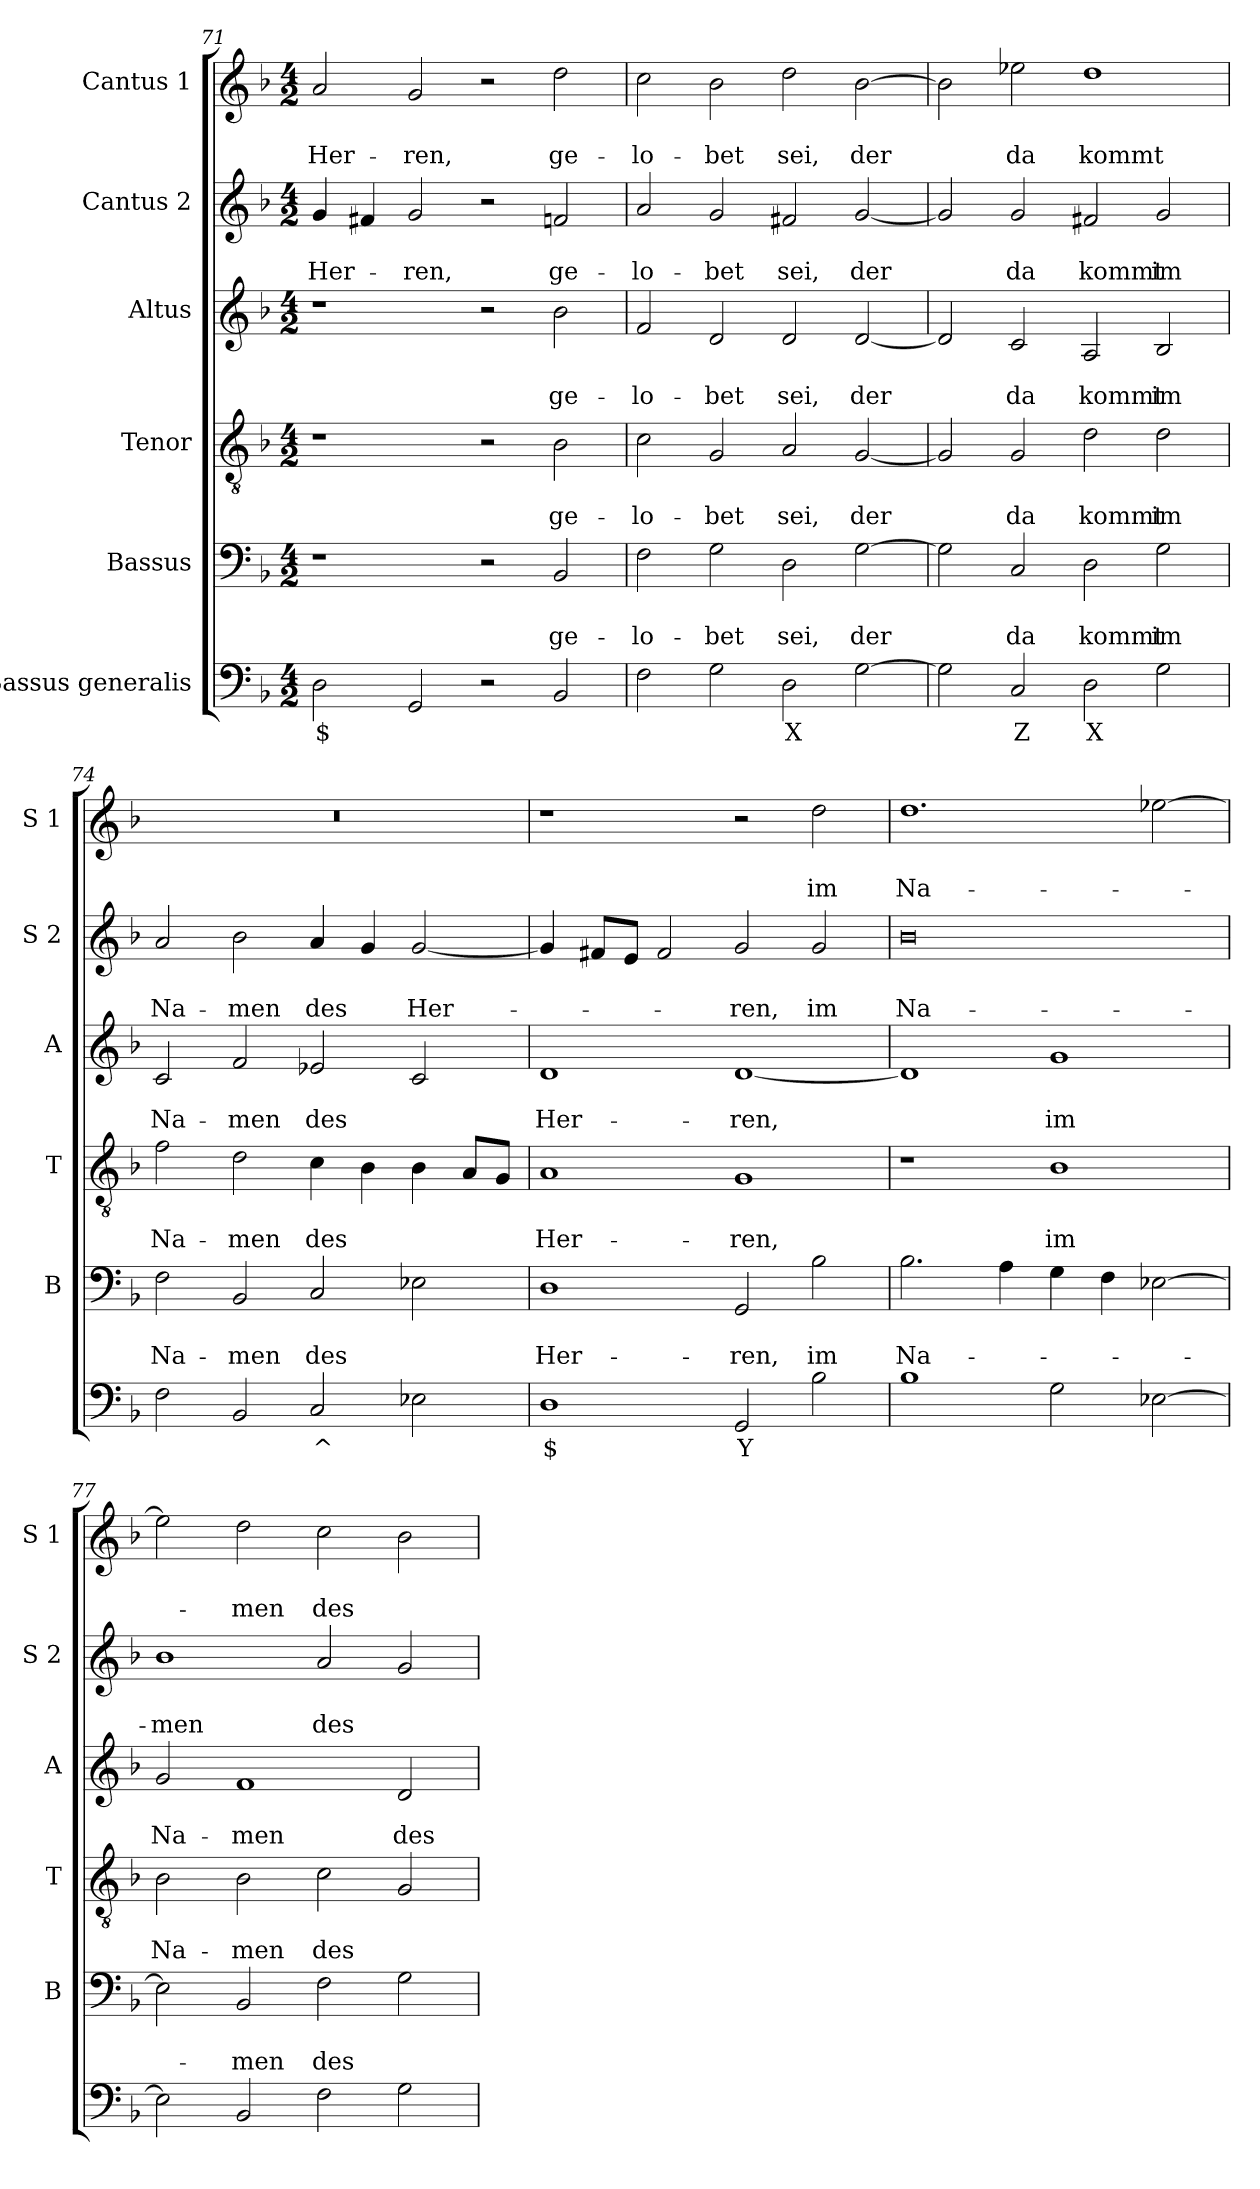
**kern	**text	**kern	**text	**text	**kern	**text	**text	**kern	**text	**text	**kern	**text	**text	**kern	**text	**text
*part6	*part6	*part5	*part5	*part5	*part4	*part4	*part4	*part3	*part3	*part3	*part2	*part2	*part2	*part1	*part1	*part1
*staff6	*staff6	*staff5	*staff5	*staff5	*staff4	*staff4	*staff4	*staff3	*staff3	*staff3	*staff2	*staff2	*staff2	*staff1	*staff1	*staff1
*I"Bassus generalis	*	*I"Bassus	*	*	*I"Tenor	*	*	*I"Altus	*	*	*I"Cantus 2	*	*	*I"Cantus 1	*	*
*	*	*I'B	*	*	*I'T	*	*	*I'A	*	*	*I'S 2	*	*	*I'S 1	*	*
!!LO:LB:g=z
*clefF4	*	*clefF4	*	*	*clefGv2	*	*	*clefG2	*	*	*clefG2	*	*	*clefG2	*	*
*k[b-]	*	*k[b-]	*	*	*k[b-]	*	*	*k[b-]	*	*	*k[b-]	*	*	*k[b-]	*	*
*F:	*	*F:	*	*	*F:	*	*	*F:	*	*	*F:	*	*	*F:	*	*
*M4/2	*	*M4/2	*	*	*M4/2	*	*	*M4/2	*	*	*M4/2	*	*	*M4/2	*	*
=71	=71	=71	=71	=71	=71	=71	=71	=71	=71	=71	=71	=71	=71	=71	=71	=71
*^	*	*	*	*	*	*	*	*	*	*	*	*	*	*	*	*
!	!	!LO:LY:b	!	!	!	!	!	!	!	!	!	!	!	!LO:LY:b	!	!	!LO:LY:b
2D\	4ryy	$	1r	.	.	1r	.	.	1r	.	.	4g/	.	Her-	2a/	.	Her-
!	!	!LO:LY:b	!	!	!	!	!	!	!	!	!	!	!	!	!	!	!
.	4ryy	X	.	.	.	.	.	.	.	.	.	4f#X/	.	.	.	.	.
!	!	!	!	!	!	!	!	!	!	!	!	!	!	!LO:LY:b	!	!	!LO:LY:b
2GG/	2ryy	.	.	.	.	.	.	.	.	.	.	2g/	.	-ren,	2g/	.	-ren,
2r	1ryy	.	2r	.	.	2r	.	.	2r	.	.	2r	.	.	2r	.	.
!	!	!	!	!	!LO:LY:b	!	!	!LO:LY:b	!	!	!LO:LY:b	!	!	!LO:LY:b	!	!	!LO:LY:b
2BB-/	.	.	2BB-/	.	ge-	2B-\	.	ge-	2b-\	.	ge-	2fn/	.	ge-	2dd\	.	ge-
*v	*v	*	*	*	*	*	*	*	*	*	*	*	*	*	*	*	*
=72	=72	=72	=72	=72	=72	=72	=72	=72	=72	=72	=72	=72	=72	=72	=72	=72
!	!	!	!	!LO:LY:b	!	!	!LO:LY:b	!	!	!LO:LY:b	!	!	!LO:LY:b	!	!	!LO:LY:b
2F\	.	2F\	.	-lo-	2c\	.	-lo-	2f/	.	-lo-	2a/	.	-lo-	2cc\	.	-lo-
!	!	!	!	!LO:LY:b	!	!	!LO:LY:b	!	!	!LO:LY:b	!	!	!LO:LY:b	!	!	!LO:LY:b
2G\	.	2G\	.	-bet	2G/	.	-bet	2d/	.	-bet	2g/	.	-bet	2b-\	.	-bet
!	!LO:LY:b	!	!	!LO:LY:b	!	!	!LO:LY:b	!	!	!LO:LY:b	!	!	!LO:LY:b	!	!	!LO:LY:b
2D\	X	2D\	.	sei,	2A/	.	sei,	2d/	.	sei,	2f#X/	.	sei,	2dd\	.	sei,
!	!	!	!	!LO:LY:b	!	!	!LO:LY:b	!	!	!LO:LY:b	!	!	!LO:LY:b	!	!	!LO:LY:b
[2G\	.	[2G\	.	der	[2G/	.	der	[2d/	.	der	[2g/	.	der	[2b-\	.	der
=73	=73	=73	=73	=73	=73	=73	=73	=73	=73	=73	=73	=73	=73	=73	=73	=73
2G\]	.	2G\]	.	.	2G/]	.	.	2d/]	.	.	2g/]	.	.	2b-\]	.	.
!	!LO:LY:b	!	!	!LO:LY:b	!	!	!LO:LY:b	!	!	!LO:LY:b	!	!	!LO:LY:b	!	!	!LO:LY:b
2C/	Z	2C/	.	da	2G/	.	da	2c/	.	da	2g/	.	da	2ee-X\	.	da
!	!LO:LY:b	!	!	!LO:LY:b	!	!	!LO:LY:b	!	!	!LO:LY:b	!	!	!LO:LY:b	!	!	!LO:LY:b
2D\	X	2D\	.	kommt	2d\	.	kommt	2A/	.	kommt	2f#X/	.	kommt	1dd	.	kommt
!	!	!	!	!LO:LY:b	!	!	!LO:LY:b	!	!	!LO:LY:b	!	!	!LO:LY:b	!	!	!
2G\	.	2G\	.	im	2d\	.	im	2B-/	.	im	2g/	.	im	.	.	.
=74	=74	=74	=74	=74	=74	=74	=74	=74	=74	=74	=74	=74	=74	=74	=74	=74
*^	*	*	*	*	*	*	*	*	*	*	*	*	*	*	*	*
!	!	!	!	!	!LO:LY:b	!	!	!LO:LY:b	!	!	!LO:LY:b	!	!	!LO:LY:b	!	!	!
2F\	2ryy	.	2F\	.	Na-	2f\	.	Na-	2c/	.	Na-	2a/	.	Na-	0r	.	.
!	!	!	!	!	!LO:LY:b	!	!	!LO:LY:b	!	!	!LO:LY:b	!	!	!LO:LY:b	!	!	!
2BB-/	2ryy	.	2BB-/	.	-men	2d\	.	-men	2f/	.	-men	2b-\	.	-men	.	.	.
!	!	!LO:LY:b	!	!	!LO:LY:b	!	!	!LO:LY:b	!	!	!LO:LY:b	!	!	!LO:LY:b	!	!	!
2C/	4ryy	^	2C/	.	des	4c\	.	des	2e-X/	.	des	4a/	.	des	.	.	.
!	!	!LO:LY:b	!	!	!	!	!	!	!	!	!	!	!	!	!	!	!
.	4ryy	%	.	.	.	4B-\	.	.	.	.	.	4g/	.	.	.	.	.
!	!	!	!	!	!	!	!	!	!	!	!	!	!	!LO:LY:b	!	!	!
2E-X\	2ryy	.	2E-X\	.	.	4B-\	.	.	2c/	.	.	[2g/	.	Her-	.	.	.
.	.	.	.	.	.	8A/L	.	.	.	.	.	.	.	.	.	.	.
.	.	.	.	.	.	8G/J	.	.	.	.	.	.	.	.	.	.	.
!!LO:PB:g=z
=75	=75	=75	=75	=75	=75	=75	=75	=75	=75	=75	=75	=75	=75	=75	=75	=75	=75
!	!	!LO:LY:b	!	!	!LO:LY:b	!	!	!LO:LY:b	!	!	!LO:LY:b	!	!	!	!	!	!
1D	2ryy	$	1D	.	Her-	1A	.	Her-	1d	.	Her-	4g/]	.	.	1r	.	.
.	.	.	.	.	.	.	.	.	.	.	.	8f#X/L	.	.	.	.	.
.	.	.	.	.	.	.	.	.	.	.	.	8e/J	.	.	.	.	.
!	!	!LO:LY:b	!	!	!	!	!	!	!	!	!	!	!	!	!	!	!
.	2ryy	X	.	.	.	.	.	.	.	.	.	2f#/	.	.	.	.	.
!	!	!LO:LY:b	!	!	!LO:LY:b	!	!	!LO:LY:b	!	!	!LO:LY:b	!	!	!LO:LY:b	!	!	!
2GG/	1ryy	Y	2GG/	.	-ren,	1G	.	-ren,	[1d	.	-ren,	2g/	.	-ren,	2r	.	.
!	!	!	!	!	!LO:LY:b	!	!	!	!	!	!	!	!	!LO:LY:b	!	!	!LO:LY:b
2B-\	.	.	2B-\	.	im	.	.	.	.	.	.	2g/	.	im	2dd\	.	im
*v	*v	*	*	*	*	*	*	*	*	*	*	*	*	*	*	*	*
=76	=76	=76	=76	=76	=76	=76	=76	=76	=76	=76	=76	=76	=76	=76	=76	=76
!	!	!	!	!LO:LY:b	!	!	!	!	!	!	!	!	!LO:LY:b	!	!	!LO:LY:b
1B-	.	2.B-\	.	Na-	1r	.	.	1d]	.	.	0b-	.	Na-	1.dd	.	Na-
.	.	4A\	.	.	.	.	.	.	.	.	.	.	.	.	.	.
!	!	!	!	!	!	!	!LO:LY:b	!	!	!LO:LY:b	!	!	!	!	!	!
2G\	.	4G\	.	.	1B-	.	im	1g	.	im	.	.	.	.	.	.
.	.	4F\	.	.	.	.	.	.	.	.	.	.	.	.	.	.
[2E-X\	.	[2E-X\	.	.	.	.	.	.	.	.	.	.	.	[2ee-X\	.	.
=77	=77	=77	=77	=77	=77	=77	=77	=77	=77	=77	=77	=77	=77	=77	=77	=77
!	!	!	!	!	!	!	!LO:LY:b	!	!	!LO:LY:b	!	!	!LO:LY:b	!	!	!
2E-\]	.	2E-\]	.	.	2B-\	.	Na-	2g/	.	Na-	1b-	.	-men	2ee-\]	.	.
!	!	!	!	!LO:LY:b	!	!	!LO:LY:b	!	!	!LO:LY:b	!	!	!	!	!	!LO:LY:b
2BB-/	.	2BB-/	.	-men	2B-\	.	-men	1f	.	-men	.	.	.	2dd\	.	-men
!	!	!	!	!LO:LY:b	!	!	!LO:LY:b	!	!	!	!	!	!LO:LY:b	!	!	!LO:LY:b
2F\	.	2F\	.	des	2c\	.	des	.	.	.	2a/	.	des	2cc\	.	des
!	!	!	!	!	!	!	!	!	!	!LO:LY:b	!	!	!	!	!	!
2G\	.	2G\	.	.	2G/	.	.	2d/	.	des	2g/	.	.	2b-\	.	.
=	=	=	=	=	=	=	=	=	=	=	=	=	=	=	=	=
*-	*-	*-	*-	*-	*-	*-	*-	*-	*-	*-	*-	*-	*-	*-	*-	*-
